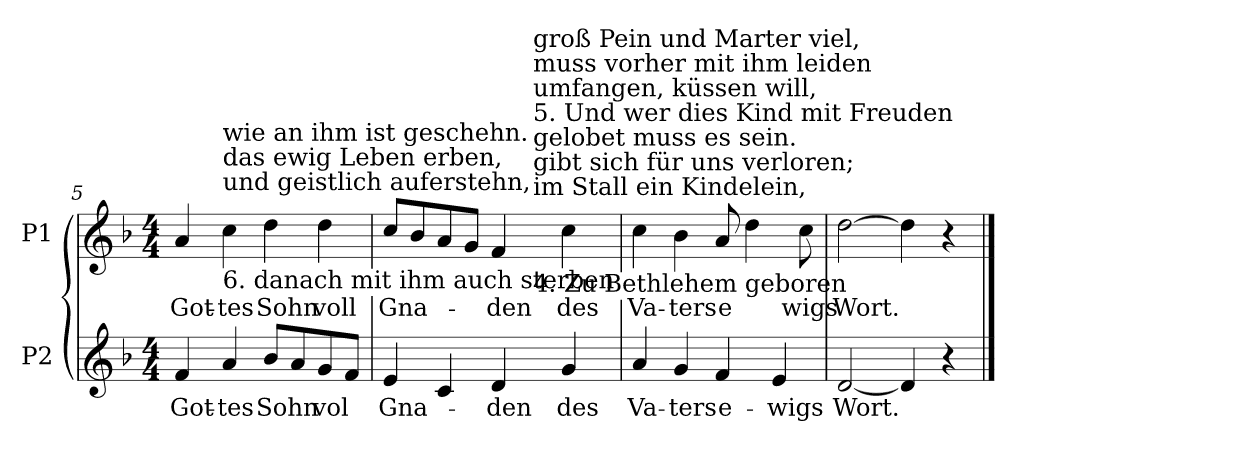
**kern	**text	**kern	**text
*part2	*part2	*part1	*part1
*staff2	*staff2	*staff1	*staff1
*I"P2	*	*I"P1	*
*clefG2	*	*clefG2	*
*k[b-]	*	*k[b-]	*
*F:	*	*F:	*
*M4/4	*	*M4/4	*
=5	=5	=5	=5
!	!LO:LY:b:color=#000000	!	!
!	!	!	!LO:LY:b:color=#000000
4fi/	Got-	4ai/	Got-
!	!LO:LY:b:color=#000000	!	!
!	!	!LO:TX:b:t=6. danach mit ihm auch sterben	!
!	!	!LO:TX:t=und geistlich auferstehn,	!
!	!	!LO:TX:t=das ewig Leben erben,	!
!	!	!LO:TX:t=wie an ihm ist geschehn.	!
!	!	!	!LO:LY:b:color=#000000
4ai/	-tes	4cci\	-tes
!	!LO:LY:b:color=#000000	!	!
!	!	!	!LO:LY:b:color=#000000
8b-i/L	Sohn	4ddi\	Sohn
8ai/	.	.	.
!	!LO:LY:b:color=#000000	!	!
!	!	!	!LO:LY:b:color=#000000
8gi/	vol	4ddi\	voll
8fi/J	.	.	.
=6	=6	=6	=6
!	!LO:LY:b:color=#000000	!	!
!	!	!	!LO:LY:b:color=#000000
*	*	*^	*
4ei/	Gna-	8cci/L	2ryy	Gna-
.	.	8b-i/	.	.
4ci/	.	8ai/	.	.
.	.	8gi/J	.	.
!	!LO:LY:b:color=#000000	!	!	!
!	!	!	!	!LO:LY:b:color=#000000
4di/	-den	4fi/	16ryy	-den
.	.	.	32ryy	.
.	.	.	64ryy	.
.	.	.	256.ryy	.
!	!	!	!LO:TX:b:t=4. Zu Bethlehem geboren	!
!	!	!	!LO:TX:t=im Stall ein Kindelein,	!
!	!	!	!LO:TX:t=gibt sich für uns verloren;	!
!	!	!	!LO:TX:t=gelobet muss es sein.	!
!	!	!	!LO:TX:t=5. Und wer dies Kind mit Freuden	!
!	!	!	!LO:TX:t=umfangen, küssen will,	!
!	!	!	!LO:TX:t=muss vorher mit ihm leiden	!
!	!	!	!LO:TX:t=groß Pein und Marter viel,	!
.	.	.	4ryy	.
!	!LO:LY:b:color=#000000	!	!	!
!	!	!	!	!LO:LY:b:color=#000000
4gi/	des	4cci\	.	des
.	.	.	8ryy	.
.	.	.	128ryy	.
.	.	.	512ryy	.
*	*	*v	*v	*
=7	=7	=7	=7
*	*	*^	*
!	!LO:LY:b:color=#000000	!	!	!
*	*	*v	*v	*
*	*	*^	*
!	!	!	!	!LO:LY:b:color=#000000
*	*	*v	*v	*
4ai/	Va-	4cci\	Va-
!	!LO:LY:b:color=#000000	!	!
!	!	!	!LO:LY:b:color=#000000
4gi/	-ters	4b-i\	-ters
!	!LO:LY:b:color=#000000	!	!
!	!	!	!LO:LY:b:color=#000000
4fi/	e-	8ai/	e
.	.	4ddi\	.
!	!LO:LY:b:color=#000000	!	!
4ei/	-wigs	.	.
!	!	!	!LO:LY:b:color=#000000
.	.	8cci\	wigs
=8	=8	=8	=8
!	!LO:LY:b:color=#000000	!	!
!	!	!	!LO:LY:b:color=#000000
[2di/	Wort.	[2ddi\	Wort.
4di/]	.	4ddi\]	.
4r	.	4r	.
==	==	==	==
*-	*-	*-	*-
